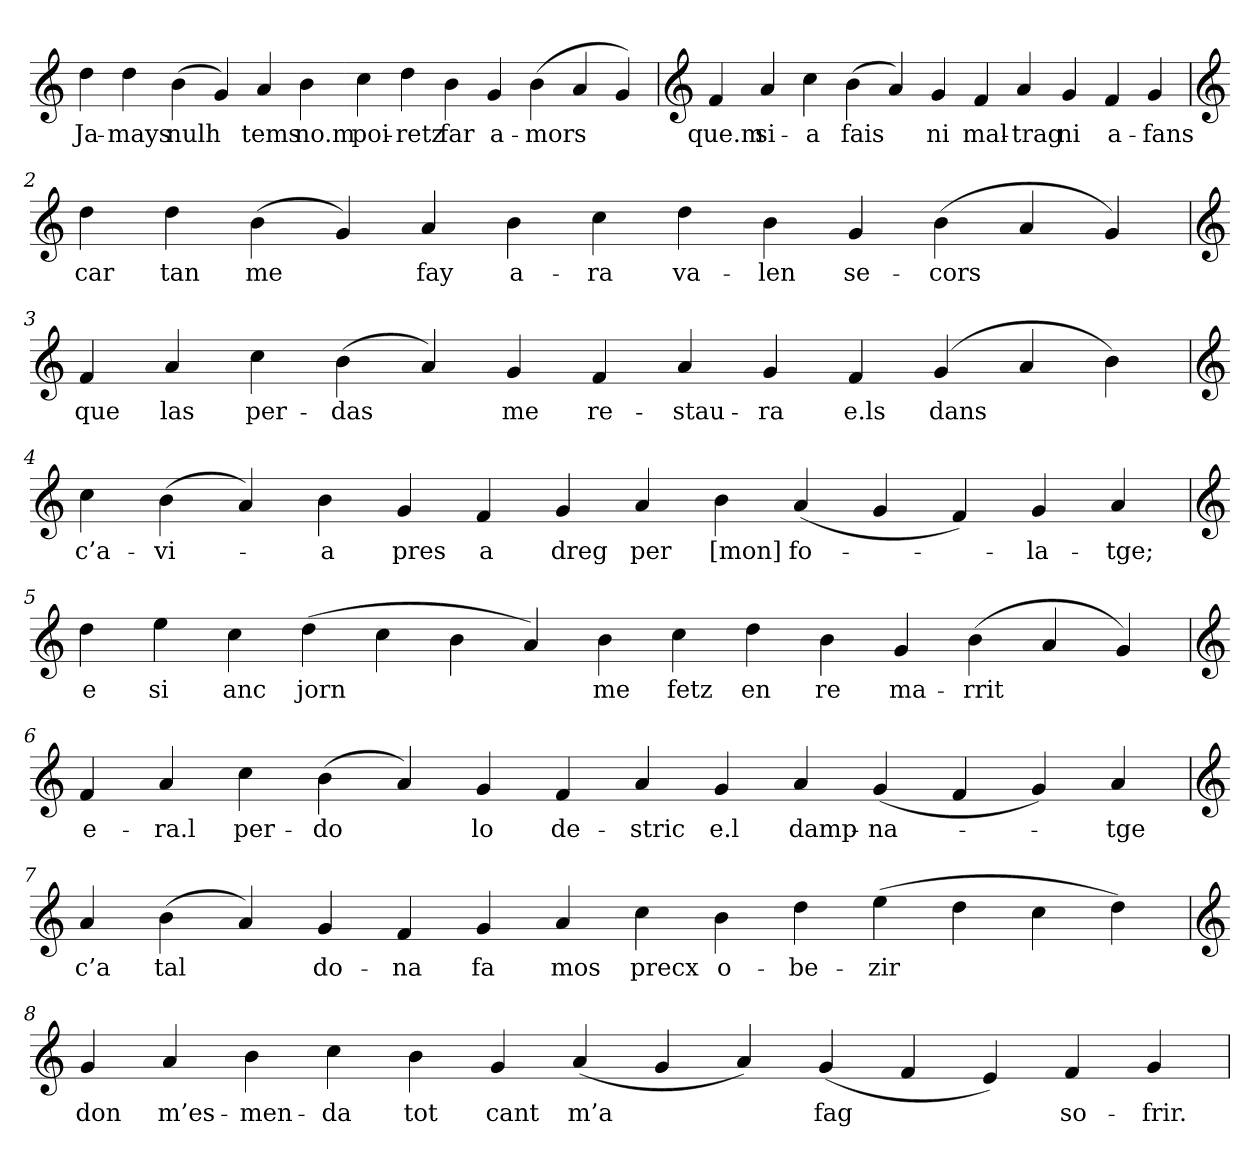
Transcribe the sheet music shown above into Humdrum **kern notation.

**kern	**text
*part1	*part1
*staff1	*staff1
*clefG2	*
=	=
4dd	Ja-
4dd	-mays
(4b	nulh
4g)	.
4a	tems
4b	no.m
4cc	poi-
4dd	-retz
4b	far
4g	a-
(4b	-mors
4a	.
4g)	.
=1	=1
*clefG2	*
4f	que.m
4a	si-
4cc	-a
(4b	fais
4a)	.
4g	ni
4f	mal-
4a	-trag
4g	ni
4f	a-
4g	-fans
=2	=2
*clefG2	*
4dd	car
4dd	tan
(4b	me
4g)	.
4a	fay
4b	a-
4cc	-ra
4dd	va-
4b	-len
4g	se-
(4b	-cors
4a	.
4g)	.
=3	=3
*clefG2	*
4f	que
4a	las
4cc	per-
(4b	-das
4a)	.
4g	me
4f	re-
4a	-stau-
4g	-ra
4f	e.ls
(4g	dans
4a	.
4b)	.
=4	=4
*clefG2	*
4cc	c’a-
(4b	-vi-
4a)	.
4b	-a
4g	pres
4f	a
4g	dreg
4a	per
4b	[mon]
(4a	fo-
4g	.
4f)	.
4g	-la-
4a	-tge;
=5	=5
*clefG2	*
4dd	e
4ee	si
4cc	anc
(4dd	jorn
4cc	.
4b	.
4a)	.
4b	me
4cc	fetz
4dd	en
4b	re
4g	ma-
(4b	-rrit
4a	.
4g)	.
=6	=6
*clefG2	*
4f	e-
4a	-ra.l
4cc	per-
(4b	-do
4a)	.
4g	lo
4f	de-
4a	-stric
4g	e.l
4a	damp-
(4g	-na-
4f	.
4g)	.
4a	-tge
=7	=7
*clefG2	*
4a	c’a
(4b	tal
4a)	.
4g	do-
4f	-na
4g	fa
4a	mos
4cc	precx
4b	o-
4dd	-be-
(4ee	-zir
4dd	.
4cc	.
4dd)	.
=8	=8
*clefG2	*
4g	don
4a	m’es-
4b	-men-
4cc	-da
4b	tot
4g	cant
(4a	m’a
4g	.
4a)	.
(4g	fag
4f	.
4e)	.
4f	so-
4g	-frir.
=	=
*-	*-
